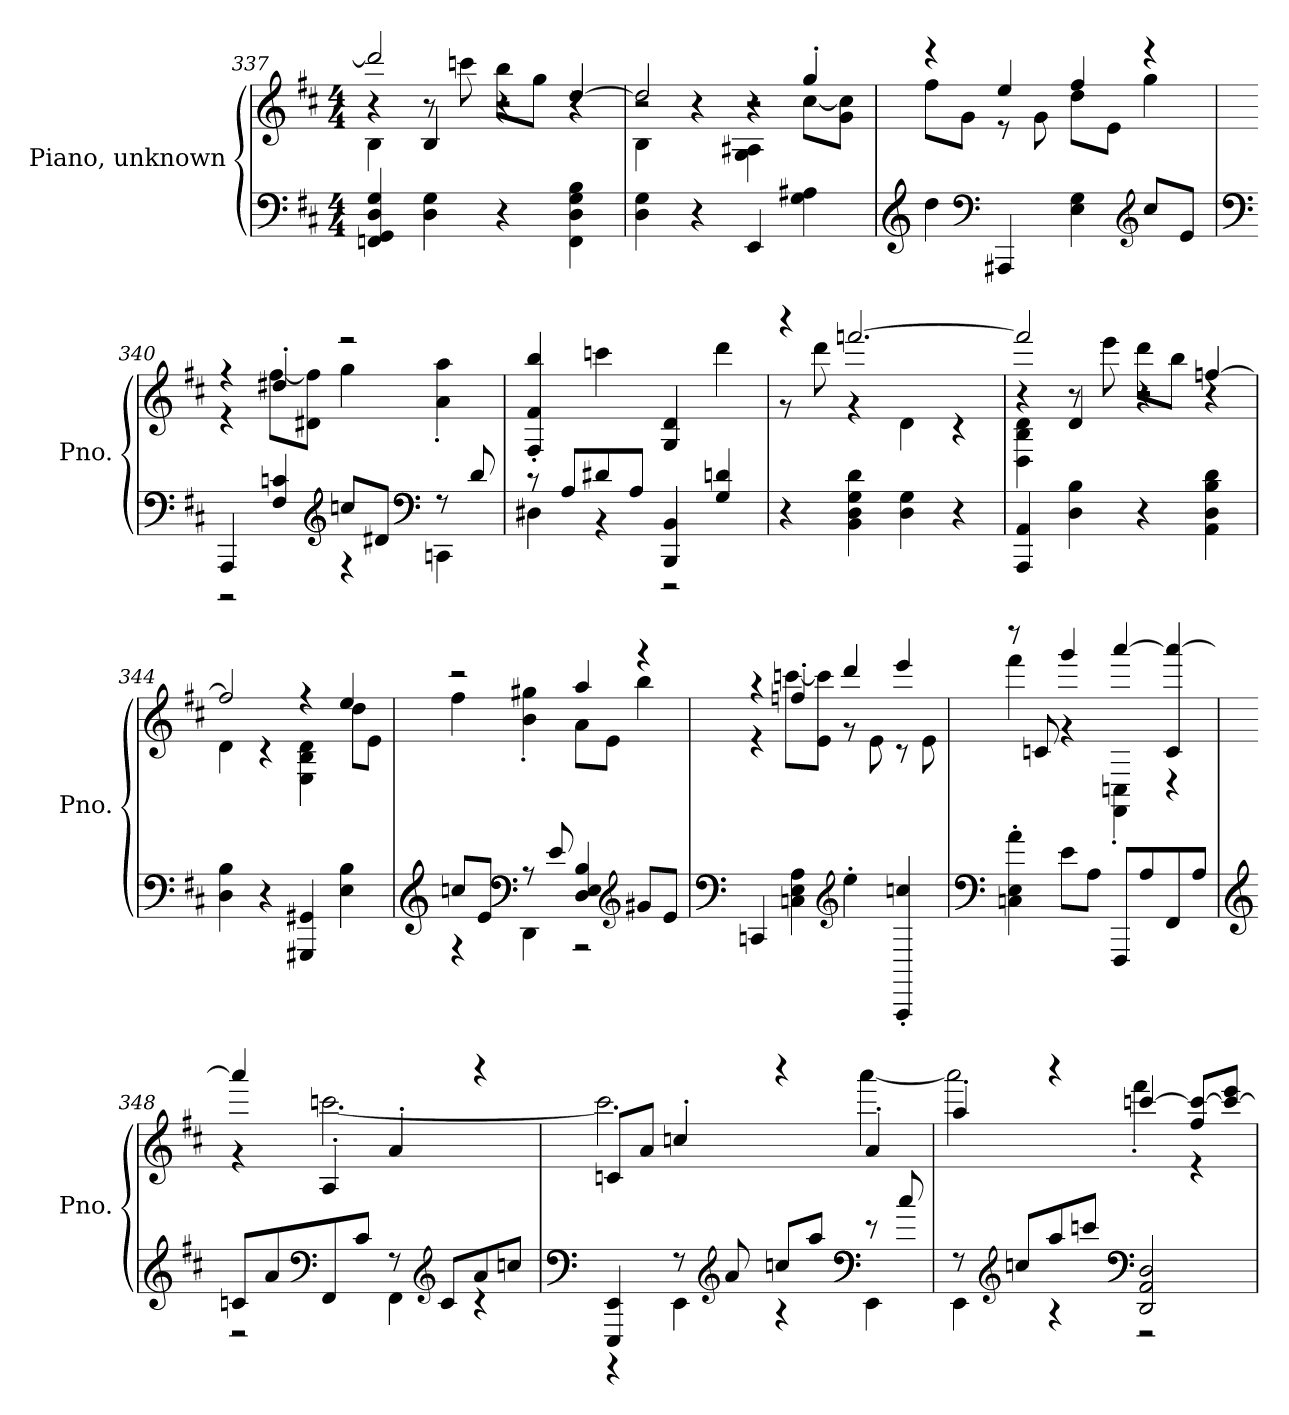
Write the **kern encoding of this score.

**kern	**kern
*part1	*part1
*staff2	*staff1
*I"Piano, unknown	*
*I'Pno.	*
!!LO:LB:g=z
*clefF4	*clefG2
*k[f#c#]	*k[f#c#]
*M4/4	*M4/4
=337	=337
*	*^
*	*	*^
4FFn/ 4GG/ 4D/ 4G/	2ddd/]	4B\	4r
4D\ 4G\	.	8r	4B/
.	.	8cccn\	.
4r	2r	8bb\L	4r
.	.	8gg\J	.
4FF\ 4D\ 4G\ 4B\	.	4r	[4dd/
=338	=338	=338	=338
4D\ 4G\	2r	4B\	2dd/]
4r	.	4r	.
4EE/	4r	4G\ 4A#X\	2r
4G\ 4A#X\	4gg'/	[8cc#\L	.
.	.	8g\ 8cc#\]J	.
*	*v	*v	*v
=339	=339
*clefG2	*
*	*^
4dd\	4r	8ff#\L
.	.	8g\J
*clefF4	*	*
4AAA#X/	4ee/	8r
.	.	8g\
4E\ 4G\	4ff#/	8dd\L
.	.	8e\J
*clefG2	*	*
8cc#/L	4r	4gg\
8e/J	.	.
!!LO:PB:g=z	!!
=340	=340	=340
*clefF4	*	*
*^	*	*
4AAA/	2r	4r	4r
4F#/ 4cn/	.	4dd#X'/	[8ff#\L
.	.	.	8d#X\ 8ff#\]J
*clefG2	*	*	*
8ccn/L	4r	2r	4gg\
8d#X/J	.	.	.
*clefF4	*	*	*
8r	4CCn\	.	4a\' 4aa\'
8d#/	.	.	.
*	*	*v	*v
=341	=341	=341
8r	4D#X\	4F#/' 4f#/' 4bb/'
8A/L	.	.
8d#X/	4r	4cccn\
8A/J	.	.
4BBB/ 4BB/	2r	4G/ 4d/
4G/ 4dn/	.	4ddd\
*v	*v	*
=342	=342
*	*^
4r	4r	8r
.	.	8ddd\
4BB\ 4D\ 4G\ 4d\	[2.fffn/	4r
4D\ 4G\	.	4d\
4r	.	4r
=343	=343	=343
*	*	*^
4AAA/ 4AA/	2fff/]	4D\ 4B\ 4d\	4r
4D\ 4B\	.	8r	4d/
.	.	8eee\	.
4r	4r	8ddd\L	2r
.	.	8bb\J	.
4AA\ 4D\ 4B\ 4d\	[4ffn/	4r	.
*	*	*v	*v
!!LO:LB:g=z
=344	=344	=344
4D\ 4B\	2ff/]	4d\
4r	.	4r
4GGG#X/ 4GG#X/	4r	4E\ 4B\ 4d\
4E\ 4B\	4ee/	8dd\L
.	.	8e\J
=345	=345	=345
*clefG2	*	*
*^	*	*
8ccn/L	4r	2r	4ff#\
8e/J	.	.	.
*clefF4	*	*	*
8r	4DD\	.	4b\' 4gg#X\'
8e/	.	.	.
4D/ 4E/ 4B/	2r	4aa/	8a\L
.	.	.	8e\J
*clefG2	*	*	*
8g#X/L	.	4r	4bb\
8e/J	.	.	.
*v	*v	*	*
=346	=346	=346
*clefF4	*	*
4CCn/	4r	4r
4Cn\ 4E\ 4A\	4ffn'/	[8cccn\L
.	.	8e\ 8ccc\]J
*clefG2	*	*
4ee'\	4ddd/	8r
.	.	8e\
4AAA/' 4ccn/'	4eee/	8r
.	.	8e\
!!LO:LB:g=z	!!
=347	=347	=347
*clefF4	*	*
4Cn\' 4E\' 4a\'	8r	4fff#\
.	8cn/	.
8e\L	4ggg/	4r
8A\J	.	.
8FFF#/L	[4aaa/	4FF#\' 4Cn\'
8A/	.	.
8FF#/	4c/ 4aaa/_	4r
8A/J	.	.
=348	=348	=348
*clefG2	*	*
*^	*	*
8cn/L	2r	4aaa/]	4r
8a/	.	.	.
*clefF4	*	*	*
8FF#/	.	4A'/	[2.cccn\
8c/J	.	.	.
8r	4FF#\	4a'/	.
*clefG2	*	*	*
8c/L	.	.	.
8a/	4r	4r	.
8ccn/J	.	.	.
=349	=349	=349	=349
*clefF4	*	*	*
4EEE/ 4EE/	4r	8cn/L	2.ccc\]
.	.	8a/J	.
8r	4EE\	4ccn'/	.
*clefG2	*	*	*
8a/	.	.	.
8ccn/L	4r	4r	.
8aa/J	.	.	.
*clefF4	*	*	*
8r	4EE\	4a'/	[4aaa\
8cc/	.	.	.
!!LO:LB:g=z	!!
=350	=350	=350	=350
8r	4EE\	4aa'/	2aaa\]
*clefG2	*	*	*
8ccn/L	.	.	.
8aa/	4r	4r	.
8cccn/J	.	.	.
*clefF4	*	*	*
2DD/ 2AA/ 2D/	2r	[4cccn/	4fff#'\
.	.	8ff#/ 8ccc/_L	4r
.	.	8ccc/_ 8eee/J	.
*v	*v	*	*
*	*v	*v
=	=
*-	*-
